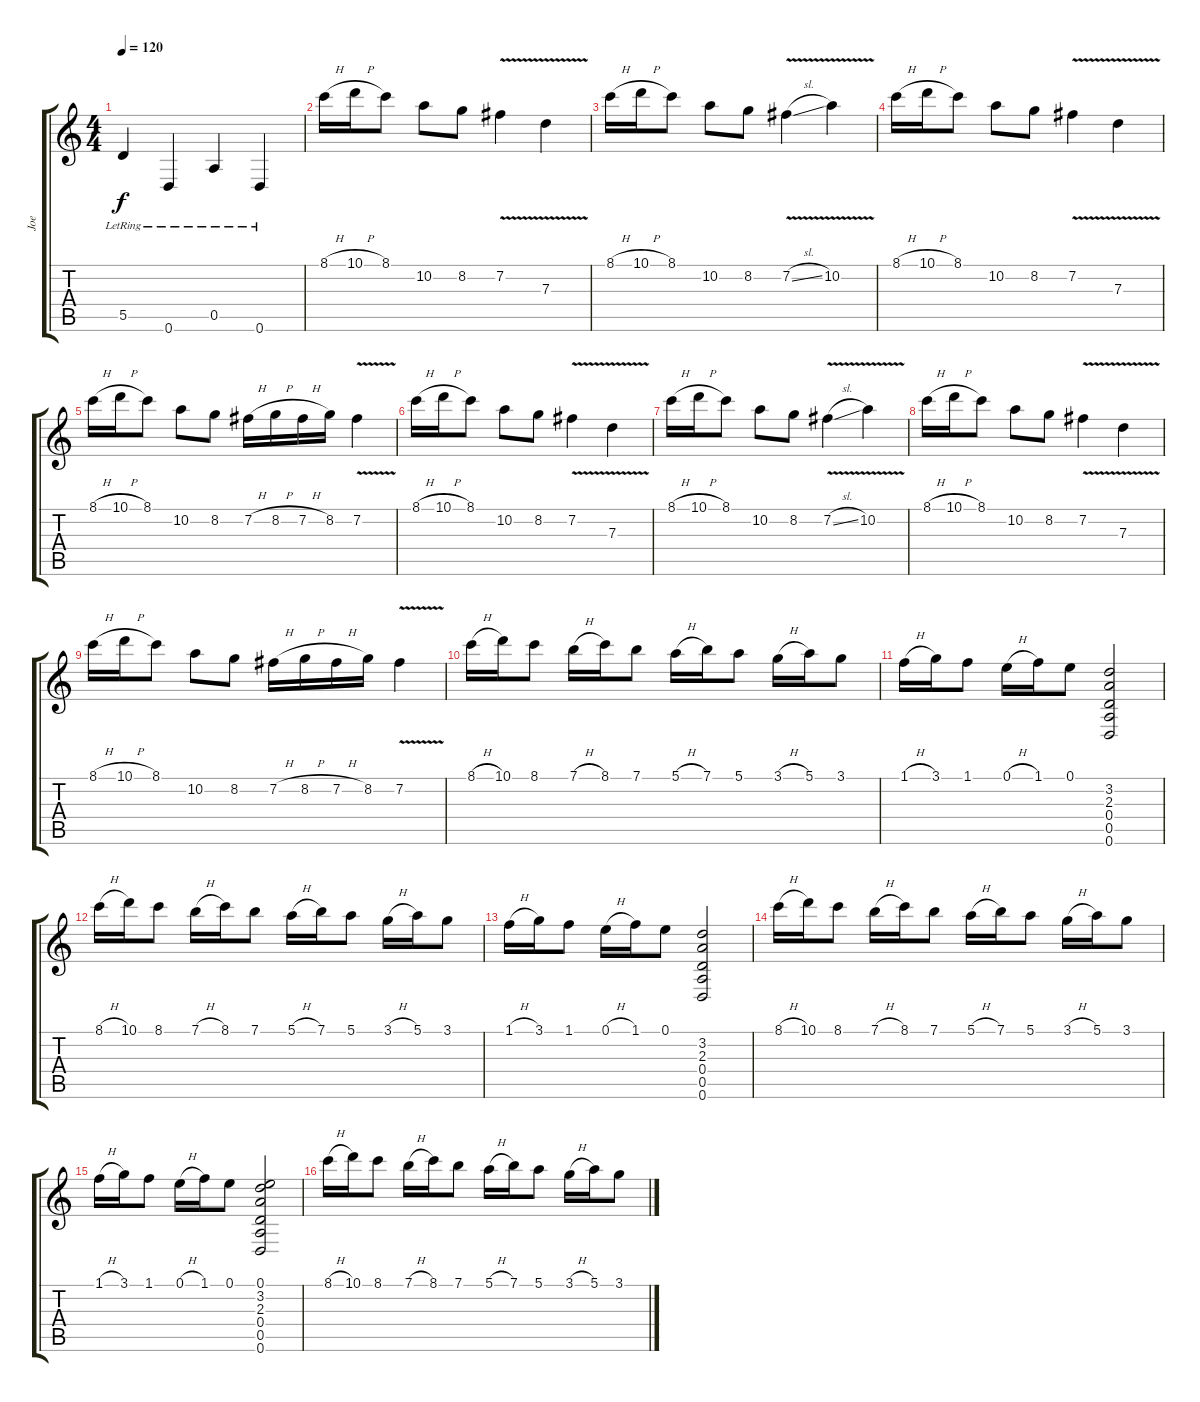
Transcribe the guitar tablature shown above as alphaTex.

\track ("Joe" "Joe") {instrument overdrivenguitar}
\staff {score tabs}
\tuning (E4 B3 G3 D3 A2 D2) {hide}
\ts (4 4)
\tempo 120
\clef g2
\ks c
5.5{lr}.4{dy f} 0.6{lr}.4 0.5{lr}.4 0.6{lr}.4 |
8.1{h}.16 10.1{h}.16 8.1.8 10.2.8 8.2.8 7.2{v}.4 7.3{v}.4 |
8.1{h}.16 10.1{h}.16 8.1.8 10.2.8 8.2.8 7.2{v sl}.4 10.2{v}.4 |
8.1{h}.16 10.1{h}.16 8.1.8 10.2.8 8.2.8 7.2{v}.4 7.3{v}.4 |
8.1{h}.16 10.1{h}.16 8.1.8 10.2.8 8.2.8 7.2{h}.16 8.2{h}.16 7.2{h}.16 8.2.16 7.2{v}.4 |
8.1{h}.16 10.1{h}.16 8.1.8 10.2.8 8.2.8 7.2{v}.4 7.3{v}.4 |
8.1{h}.16 10.1{h}.16 8.1.8 10.2.8 8.2.8 7.2{v sl}.4 10.2{v}.4 |
8.1{h}.16 10.1{h}.16 8.1.8 10.2.8 8.2.8 7.2{v}.4 7.3{v}.4 |
8.1{h}.16 10.1{h}.16 8.1.8 10.2.8 8.2.8 7.2{h}.16 8.2{h}.16 7.2{h}.16 8.2.16 7.2{v}.4 |
8.1{h}.16 10.1.16 8.1.8 7.1{h}.16 8.1.16 7.1.8 5.1{h}.16 7.1.16 5.1.8 3.1{h}.16 5.1.16 3.1.8 |
1.1{h}.16 3.1.16 1.1.8 0.1{h}.16 1.1.16 0.1.8 (3.2 2.3 0.4 0.5 0.6).2 |
8.1{h}.16 10.1.16 8.1.8 7.1{h}.16 8.1.16 7.1.8 5.1{h}.16 7.1.16 5.1.8 3.1{h}.16 5.1.16 3.1.8 |
1.1{h}.16 3.1.16 1.1.8 0.1{h}.16 1.1.16 0.1.8 (3.2 2.3 0.4 0.5 0.6).2 |
8.1{h}.16 10.1.16 8.1.8 7.1{h}.16 8.1.16 7.1.8 5.1{h}.16 7.1.16 5.1.8 3.1{h}.16 5.1.16 3.1.8 |
1.1{h}.16 3.1.16 1.1.8 0.1{h}.16 1.1.16 0.1.8 (0.1 3.2 2.3 0.4 0.5 0.6).2 |
8.1{h}.16 10.1.16 8.1.8 7.1{h}.16 8.1.16 7.1.8 5.1{h}.16 7.1.16 5.1.8 3.1{h}.16 5.1.16 3.1.8
